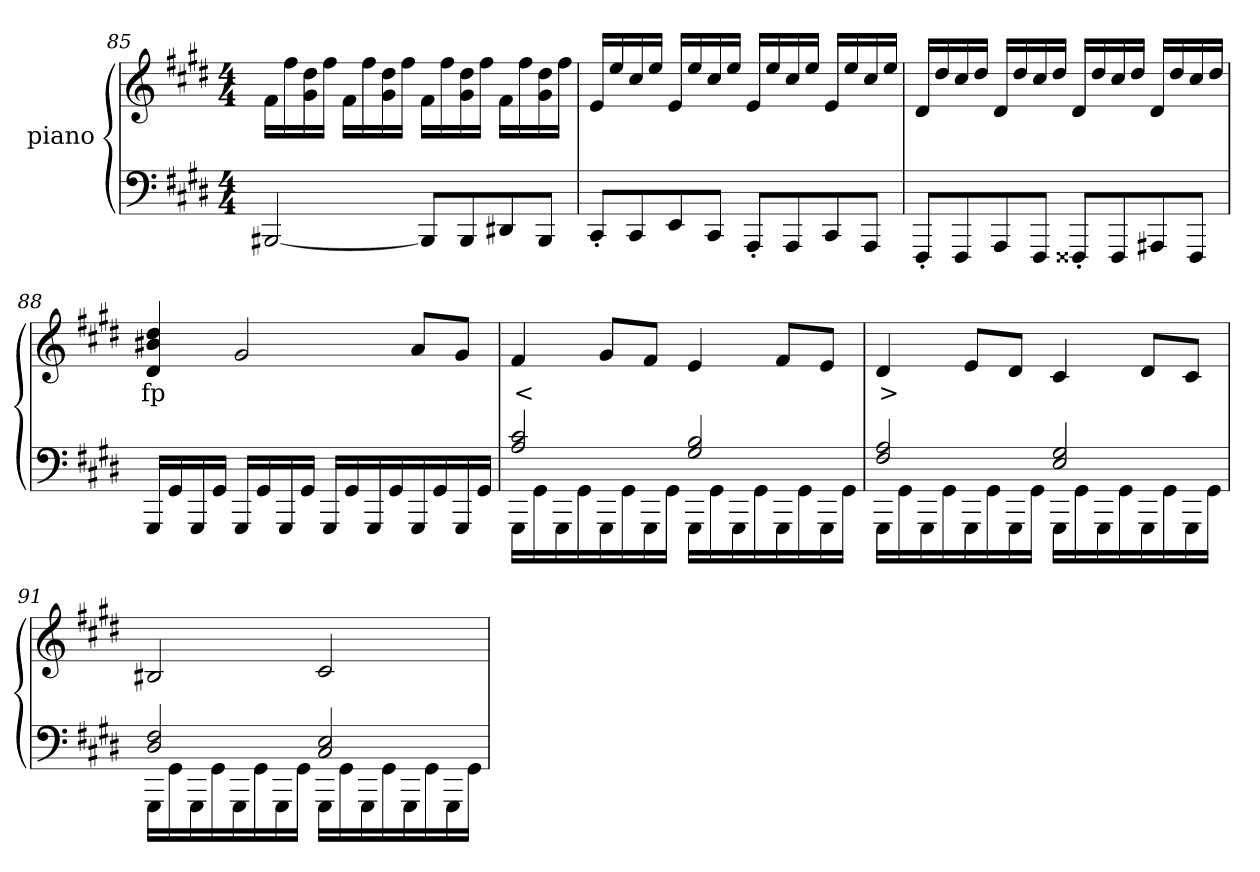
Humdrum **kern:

**kern	**kern	**text
*part2	*part1	*part1
*staff2	*staff1	*staff1
*	*I"piano	*
*clefF4	*clefG2	*
*k[f#c#g#d#]	*k[f#c#g#d#]	*
*c#:	*c#:	*
*M4/4	*M4/4	*
=85	=85	=85
[2BBB#X	16f#LL	.
.	16ff#	.
.	16g# 16dd#	.
.	16ff#JJ	.
.	16f#LL	.
.	16ff#	.
.	16g# 16dd#	.
.	16ff#JJ	.
8BBB#L]	16f#LL	.
.	16ff#	.
8BBB#	16g# 16dd#	.
.	16ff#JJ	.
8DD#X	16f#LL	.
.	16ff#	.
8BBB#J	16g# 16dd#	.
.	16ff#JJ	.
=86	=86	=86
8CC#'>L	16eLL	.
.	16ee	.
8CC#	16cc#	.
.	16eeJJ	.
8EE	16eLL	.
.	16ee	.
8CC#J	16cc#	.
.	16eeJJ	.
8AAA'>L	16eLL	.
.	16ee	.
8AAA	16cc#	.
.	16eeJJ	.
8CC#	16eLL	.
.	16ee	.
8AAAJ	16cc#	.
.	16eeJJ	.
=87	=87	=87
8FFF#'>L	16d#LL	.
.	16dd#	.
8FFF#	16cc#	.
.	16dd#JJ	.
8AAA	16d#LL	.
.	16dd#	.
8FFF#J	16cc#	.
.	16dd#JJ	.
8FFF##X'>L	16d#LL	.
.	16dd#	.
8FFF##	16cc#	.
.	16dd#JJ	.
8AAA#X	16d#LL	.
.	16dd#	.
8FFF##J	16cc#	.
.	16dd#JJ	.
=88	=88	=88
16GGG#LL	4d# 4b#X 4dd#	fp
16GG#	.	.
16GGG#	.	.
16GG#JJ	.	.
16GGG#LL	2g#	.
16GG#	.	.
16GGG#	.	.
16GG#JJ	.	.
16GGG#LL	.	.
16GG#	.	.
16GGG#	.	.
16GG#	.	.
16GGG#	8aL	.
16GG#	.	.
16GGG#	8g#J	.
16GG#JJ	.	.
=89	=89	=89
*^	*	*
2A 2c#	16GGG#LL	4f#	<
.	16GG#	.	.
.	16GGG#	.	.
.	16GG#	.	.
.	16GGG#	8g#L	.
.	16GG#	.	.
.	16GGG#	8f#J	.
.	16GG#JJ	.	.
2G# 2B	16GGG#LL	4e	.
.	16GG#	.	.
.	16GGG#	.	.
.	16GG#	.	.
.	16GGG#	8f#L	.
.	16GG#	.	.
.	16GGG#	8eJ	.
.	16GG#JJ	.	.
=90	=90	=90	=90
2F# 2A	16GGG#LL	4d#	>
.	16GG#	.	.
.	16GGG#	.	.
.	16GG#	.	.
.	16GGG#	8eL	.
.	16GG#	.	.
.	16GGG#	8d#J	.
.	16GG#JJ	.	.
2E 2G#	16GGG#LL	4c#	.
.	16GG#	.	.
.	16GGG#	.	.
.	16GG#	.	.
.	16GGG#	8d#L	.
.	16GG#	.	.
.	16GGG#	8c#J	.
.	16GG#JJ	.	.
=91	=91	=91	=91
2D# 2F#	16GGG#LL	2B#X	.
.	16GG#	.	.
.	16GGG#	.	.
.	16GG#	.	.
.	16GGG#	.	.
.	16GG#	.	.
.	16GGG#	.	.
.	16GG#JJ	.	.
2C# 2E	16GGG#LL	2c#	.
.	16GG#	.	.
.	16GGG#	.	.
.	16GG#	.	.
.	16GGG#	.	.
.	16GG#	.	.
.	16GGG#	.	.
.	16GG#JJ	.	.
*v	*v	*	*
=	=	=
*-	*-	*-
